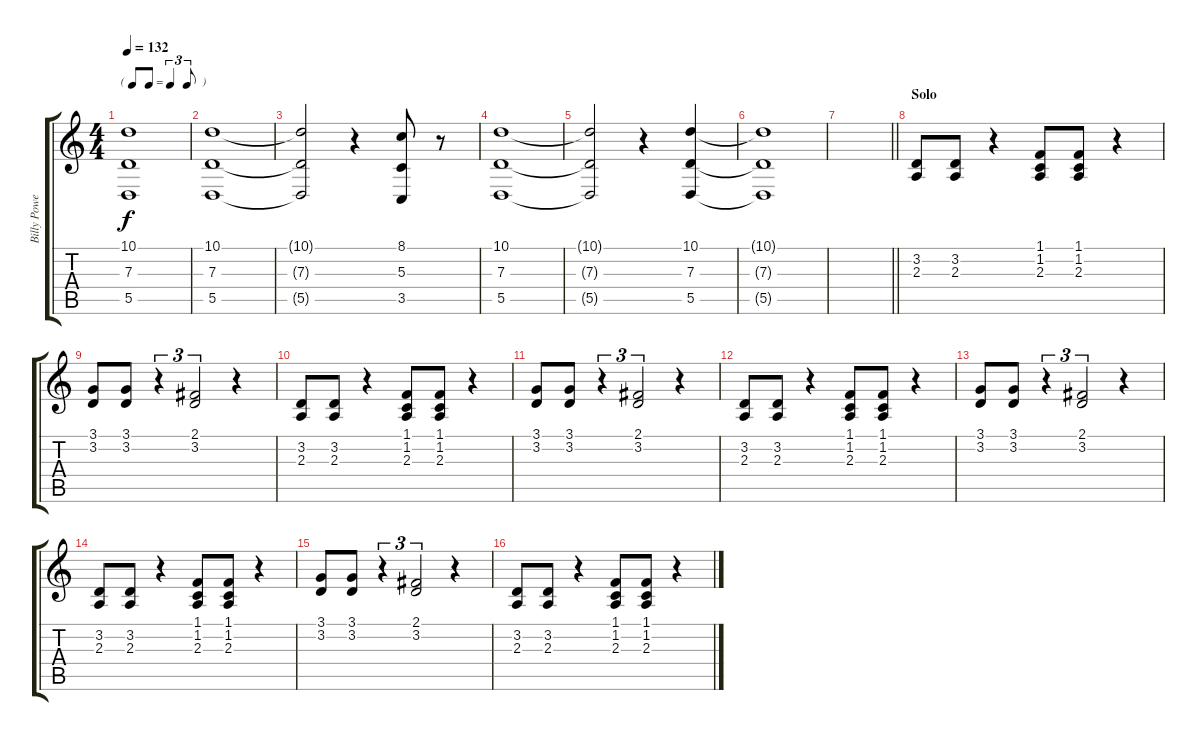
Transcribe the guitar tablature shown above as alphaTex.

\track ("Billy Powell (Piano RH)" "Billy Powe") {instrument acousticgrandpiano}
\staff {score tabs}
\tuning (E4 B3 G3 D3 A2 E2) {hide}
\ts (4 4)
\tf triplet8th
\tempo 132
\clef g2
\ks c
(10.1{t} 7.3{t} 5.5{t}).1{dy f} |
(10.1 7.3 5.5).1 |
(10.1{t} 7.3{t} 5.5{t}).2 r.4 (8.1 5.3 3.5).8 r.8 |
(10.1 7.3 5.5).1 |
(10.1{t} 7.3{t} 5.5{t}).2 r.4 (10.1 7.3 5.5).4 |
(10.1{t} 7.3{t} 5.5{t}).1 |
\barLineRight lightlight
|
\section ("" "Solo")
(3.2 2.3).8 (3.2 2.3).8 r.4 (1.1 1.2 2.3).8 (1.1 1.2 2.3).8 r.4 |
(3.1 3.2).8 (3.1 3.2).8 r.4{tu (3 2)} (2.1 3.2).2{tu (3 2)} r.4 |
(3.2 2.3).8 (3.2 2.3).8 r.4 (1.1 1.2 2.3).8 (1.1 1.2 2.3).8 r.4 |
(3.1 3.2).8 (3.1 3.2).8 r.4{tu (3 2)} (2.1 3.2).2{tu (3 2)} r.4 |
(3.2 2.3).8 (3.2 2.3).8 r.4 (1.1 1.2 2.3).8 (1.1 1.2 2.3).8 r.4 |
(3.1 3.2).8 (3.1 3.2).8 r.4{tu (3 2)} (2.1 3.2).2{tu (3 2)} r.4 |
(3.2 2.3).8 (3.2 2.3).8 r.4 (1.1 1.2 2.3).8 (1.1 1.2 2.3).8 r.4 |
(3.1 3.2).8 (3.1 3.2).8 r.4{tu (3 2)} (2.1 3.2).2{tu (3 2)} r.4 |
(3.2 2.3).8 (3.2 2.3).8 r.4 (1.1 1.2 2.3).8 (1.1 1.2 2.3).8 r.4
